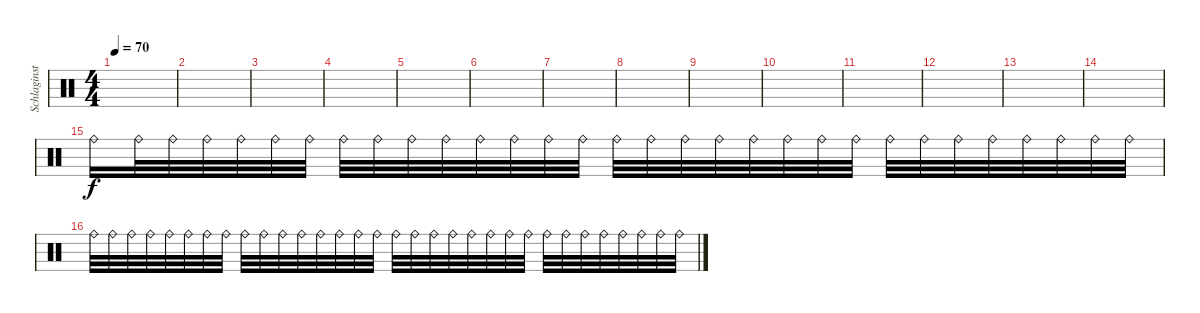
\track ("Schlaginstrumente - Auswahl" "Schlaginst") {instrument percussion}
\staff {score}
\articulation defaults
\ts (4 4)
\tempo 70
\clef neutral
\ks c
|
|
|
|
|
|
|
|
|
|
|
|
|
|
"Ride (bell)".16 "Ride (bell)".32 "Ride (bell)".32 "Ride (bell)".32 "Ride (bell)".32 "Ride (bell)".32 "Ride (bell)".32 "Ride (bell)".32 "Ride (bell)".32 "Ride (bell)".32 "Ride (bell)".32 "Ride (bell)".32 "Ride (bell)".32 "Ride (bell)".32 "Ride (bell)".32 "Ride (bell)".32 "Ride (bell)".32 "Ride (bell)".32 "Ride (bell)".32 "Ride (bell)".32 "Ride (bell)".32 "Ride (bell)".32 "Ride (bell)".32 "Ride (bell)".32 "Ride (bell)".32 "Ride (bell)".32 "Ride (bell)".32 "Ride (bell)".32 "Ride (bell)".32 "Ride (bell)".32 "Ride (bell)".32 |
"Ride (bell)".32 "Ride (bell)".32 "Ride (bell)".32 "Ride (bell)".32 "Ride (bell)".32 "Ride (bell)".32 "Ride (bell)".32 "Ride (bell)".32 "Ride (bell)".32 "Ride (bell)".32 "Ride (bell)".32 "Ride (bell)".32 "Ride (bell)".32 "Ride (bell)".32 "Ride (bell)".32 "Ride (bell)".32 "Ride (bell)".32 "Ride (bell)".32 "Ride (bell)".32 "Ride (bell)".32 "Ride (bell)".32 "Ride (bell)".32 "Ride (bell)".32 "Ride (bell)".32 "Ride (bell)".32 "Ride (bell)".32 "Ride (bell)".32 "Ride (bell)".32 "Ride (bell)".32 "Ride (bell)".32 "Ride (bell)".32 "Ride (bell)".32
